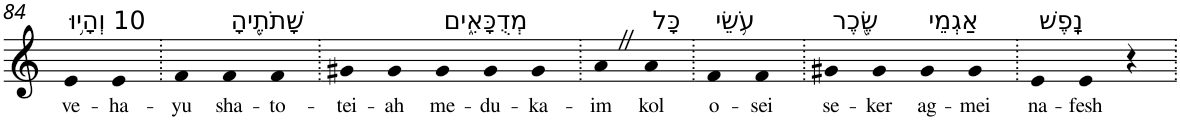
**kern	**text
*part1	*part1
*staff1	*staff1
*I"Piano	*
*I'Pno	*
!!LO:PB:g=z
*clefG2	*
*k[]	*
=84	=84
!LO:TX:a:t=10 וְהָי֥וּ	!
!	!LO:LY:b
4e	ve-
!	!LO:LY:b
4e	-ha-
=85.	=85.
!	!LO:LY:b
4f	-yu
!LO:TX:a:t=שָׁתֹתֶ֖יהָ	!
!	!LO:LY:b
4f	sha-
!	!LO:LY:b
4f	-to-
=86.	=86.
!	!LO:LY:b
4g#X	-tei-
!	!LO:LY:b
4g#	-ah
!LO:TX:a:t=מְדֻכָּאִ֑ים	!
!	!LO:LY:b
4g#	me-
!	!LO:LY:b
4g#	-du-
!	!LO:LY:b
4g#	-ka-
=87.	=87.
!	!LO:LY:b
4aZ	-im
!LO:TX:a:t=כָּל	!
!	!LO:LY:b
4a	kol
=88.	=88.
!LO:TX:a:t=עֹ֥שֵׂי	!
!	!LO:LY:b
4f	o-
!	!LO:LY:b
4f	-sei
=89.	=89.
!LO:TX:a:t=שֶׂ֖כֶר	!
!	!LO:LY:b
4g#X	se-
!	!LO:LY:b
4g#	-ker
!LO:TX:a:t=אַגְמֵי	!
!	!LO:LY:b
4g#	ag-
!	!LO:LY:b
4g#	-mei
=90.	=90.
!LO:TX:a:t=נָֽפֶשׁ	!
!	!LO:LY:b
4e	na-
!	!LO:LY:b
4e	-fesh
4r	.
=.	=.
*-	*-
